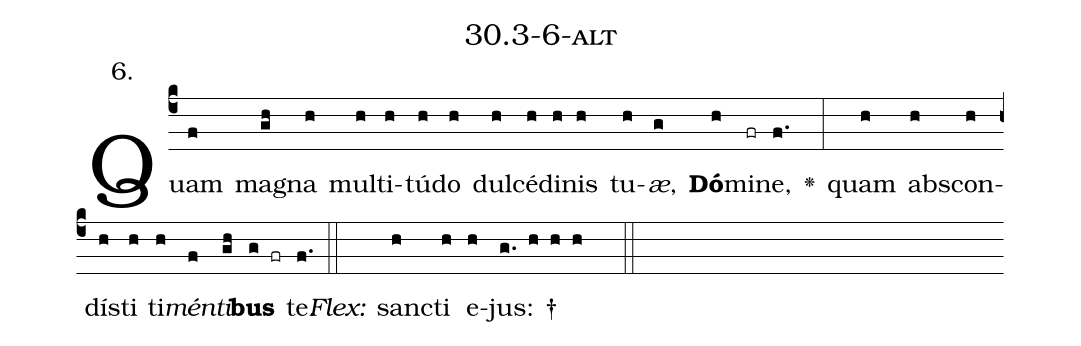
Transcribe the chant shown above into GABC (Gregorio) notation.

name: 30.3-6-alt;
annotation: 6.;
%%
(c4)Quam(f) ma(gh)gna(h) mul(h)ti(h)tú(h)do(h) dul(h)cé(h)di(h)nis(h) tu(h)<i>æ</i>,(g) <b>Dó</b>(h)mi(fr)ne,(f.) <v>\greheightstar</v>(:) quam(h) abs(h)con(h)dís(h)ti(h) ti(h)<i>mén</i>(f)<i>ti</i>(gh)<b>bus</b>(g fr) te.(f.) (::)
<i>Flex:</i>()  sanc(h)ti(h) e(h)jus: †(g. h h h  ::)

%E(h) u(h) o(f) u(gh) a(g) e.(f.) (::)
